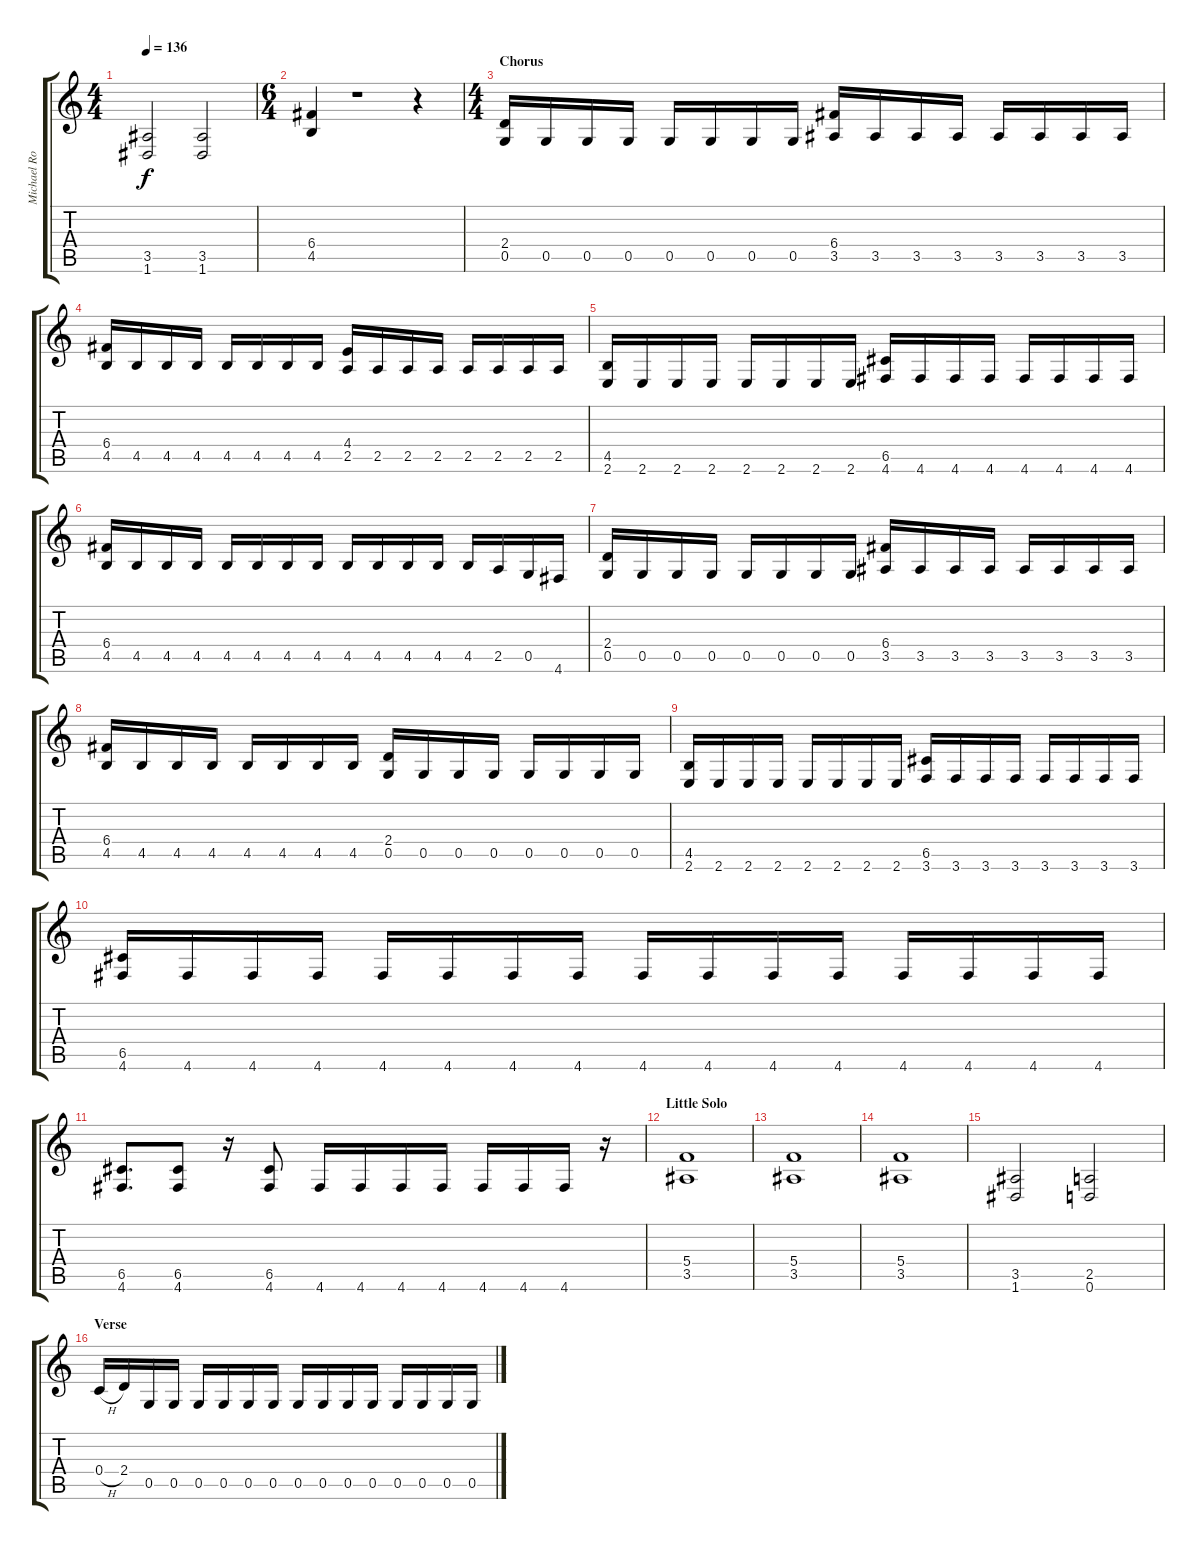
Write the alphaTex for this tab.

\track ("Michael Romeo Lead" "Michael Ro") {instrument distortionguitar}
\staff {score tabs}
\tuning (D4 A3 F3 C3 G2 D2) {hide}
\ts (4 4)
\tempo 136
\clef g2
\ks c
(3.5 1.6).2{dy f} (3.5 1.6).2 |
\ts (6 4)
(6.4 4.5).4 r.1 r.4 |
\ts (4 4)
\section ("" "Chorus")
(2.4 0.5).16 0.5.16 0.5.16 0.5.16 0.5.16 0.5.16 0.5.16 0.5.16 (6.4 3.5).16 3.5.16 3.5.16 3.5.16 3.5.16 3.5.16 3.5.16 3.5.16 |
(6.4 4.5).16 4.5.16 4.5.16 4.5.16 4.5.16 4.5.16 4.5.16 4.5.16 (4.4 2.5).16 2.5.16 2.5.16 2.5.16 2.5.16 2.5.16 2.5.16 2.5.16 |
(4.5 2.6).16 2.6.16 2.6.16 2.6.16 2.6.16 2.6.16 2.6.16 2.6.16 (6.5 4.6).16 4.6.16 4.6.16 4.6.16 4.6.16 4.6.16 4.6.16 4.6.16 |
(6.4 4.5).16 4.5.16 4.5.16 4.5.16 4.5.16 4.5.16 4.5.16 4.5.16 4.5.16 4.5.16 4.5.16 4.5.16 4.5.16 2.5.16 0.5.16 4.6.16 |
(2.4 0.5).16 0.5.16 0.5.16 0.5.16 0.5.16 0.5.16 0.5.16 0.5.16 (6.4 3.5).16 3.5.16 3.5.16 3.5.16 3.5.16 3.5.16 3.5.16 3.5.16 |
(6.4 4.5).16 4.5.16 4.5.16 4.5.16 4.5.16 4.5.16 4.5.16 4.5.16 (2.4 0.5).16 0.5.16 0.5.16 0.5.16 0.5.16 0.5.16 0.5.16 0.5.16 |
(4.5 2.6).16 2.6.16 2.6.16 2.6.16 2.6.16 2.6.16 2.6.16 2.6.16 (6.5 3.6).16 3.6.16 3.6.16 3.6.16 3.6.16 3.6.16 3.6.16 3.6.16 |
(6.5 4.6).16 4.6.16 4.6.16 4.6.16 4.6.16 4.6.16 4.6.16 4.6.16 4.6.16 4.6.16 4.6.16 4.6.16 4.6.16 4.6.16 4.6.16 4.6.16 |
(6.5 4.6).8{d} (6.5 4.6).8 r.16 (6.5 4.6).8 4.6.16 4.6.16 4.6.16 4.6.16 4.6.16 4.6.16 4.6.16 r.16 |
\section ("" "Little Solo")
(5.4 3.5).1{volume 13} |
(5.4 3.5).1 |
(5.4 3.5).1 |
(3.5 1.6).2{volume 14} (2.5 0.6).2 |
\section ("" "Verse")
0.4{h}.16 2.4.16 0.5.16 0.5.16 0.5.16 0.5.16 0.5.16 0.5.16 0.5.16 0.5.16 0.5.16 0.5.16 0.5.16 0.5.16 0.5.16 0.5.16
